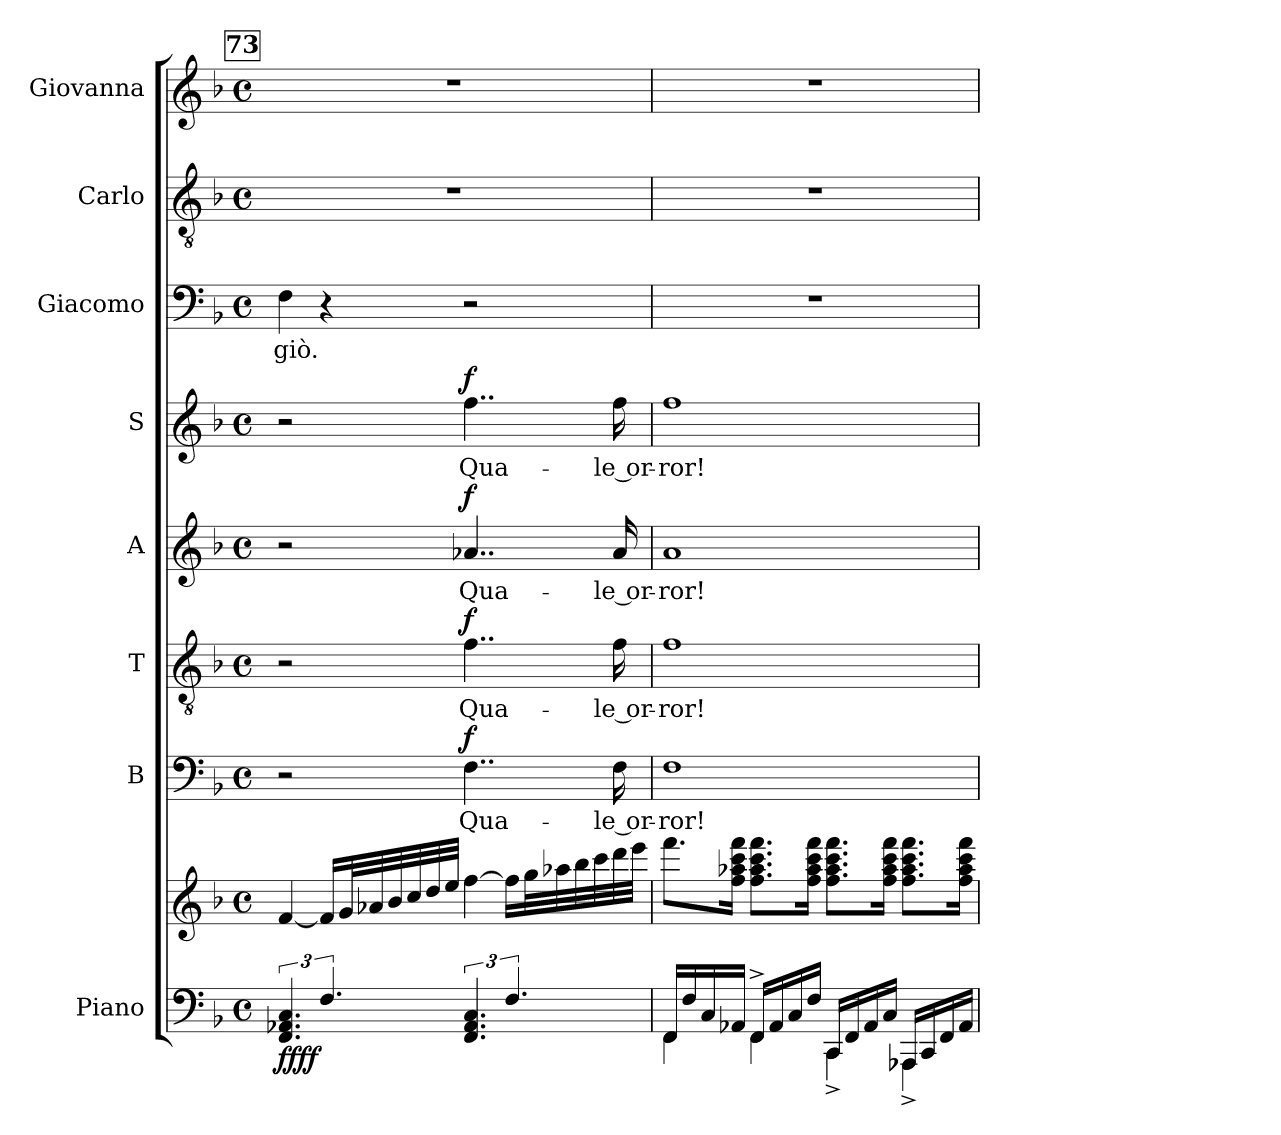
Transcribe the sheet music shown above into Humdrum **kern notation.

**kern	**kern	**dynam	**kern	**text	**dynam	**kern	**text	**dynam	**kern	**text	**dynam	**kern	**text	**dynam	**kern	**text	**kern	**kern
*part8	*part8	*part8	*part7	*part7	*part7	*part6	*part6	*part6	*part5	*part5	*part5	*part4	*part4	*part4	*part3	*part3	*part2	*part1
*staff9	*staff8	*staff8/9	*staff7	*staff7	*staff7	*staff6	*staff6	*staff6	*staff5	*staff5	*staff5	*staff4	*staff4	*staff4	*staff3	*staff3	*staff2	*staff1
*I"Piano	*	*	*I"B	*	*	*I"T	*	*	*I"A	*	*	*I"S	*	*	*I"Giacomo	*	*I"Carlo	*I"Giovanna
*I'Pno	*	*	*I'B	*	*	*I'T	*	*	*I'A	*	*	*I'S	*	*	*	*	*	*
!!LO:LB:g=z
*clefF4	*clefG2	*	*clefF4	*	*	*clefGv2	*	*	*clefG2	*	*	*clefG2	*	*	*clefF4	*	*clefGv2	*clefG2
*k[b-]	*k[b-]	*	*k[b-]	*	*	*k[b-]	*	*	*k[b-]	*	*	*k[b-]	*	*	*k[b-]	*	*k[b-]	*k[b-]
*M4/4	*M4/4	*	*M4/4	*	*	*M4/4	*	*	*M4/4	*	*	*M4/4	*	*	*M4/4	*	*M4/4	*M4/4
*met(c)	*met(c)	*	*met(c)	*	*	*met(c)	*	*	*met(c)	*	*	*met(c)	*	*	*met(c)	*	*met(c)	*met(c)
!!LO:REH:place=s1:a:B:fs=14:t=73
=111	=111	=111	=111	=111	=111	=111	=111	=111	=111	=111	=111	=111	=111	=111	=111	=111	=111	=111
!	!	!LO:DY:b=2	!	!	!	!	!	!	!	!	!	!	!	!	!	!LO:LY:b	!	!
!	!	!LO:DY:n=1:b	!	!	!	!	!	!	!	!	!	!	!	!	!	!	!	!
6.FF/ 6.AA-X/ 6.C/	[4f/	ff ff	2r	.	.	2r	.	.	2r	.	.	2r	.	.	4F\	-giò.	1r	1r
6.F/	16f/LL]	.	.	.	.	.	.	.	.	.	.	.	.	.	4r	.	.	.
.	32g/L	.	.	.	.	.	.	.	.	.	.	.	.	.	.	.	.	.
.	32a-X/	.	.	.	.	.	.	.	.	.	.	.	.	.	.	.	.	.
.	32b-/	.	.	.	.	.	.	.	.	.	.	.	.	.	.	.	.	.
.	32cc/	.	.	.	.	.	.	.	.	.	.	.	.	.	.	.	.	.
.	32dd/	.	.	.	.	.	.	.	.	.	.	.	.	.	.	.	.	.
.	32ee/JJJ	.	.	.	.	.	.	.	.	.	.	.	.	.	.	.	.	.
!	!	!	!	!LO:LY:b	!LO:DY:a	!	!LO:LY:b	!LO:DY:a	!	!LO:LY:b	!LO:DY:a	!	!LO:LY:b	!LO:DY:a	!	!	!	!
6.FF/ 6.AA-/ 6.C/	[4ff\	.	4..F\	Qua-	f	4..f\	Qua-	f	4..a-X/	Qua-	f	4..ff\	Qua-	f	2r	.	.	.
6.F/	16ff\LL]	.	.	.	.	.	.	.	.	.	.	.	.	.	.	.	.	.
.	32gg\L	.	.	.	.	.	.	.	.	.	.	.	.	.	.	.	.	.
.	32aa-X\	.	.	.	.	.	.	.	.	.	.	.	.	.	.	.	.	.
.	32bb-\	.	.	.	.	.	.	.	.	.	.	.	.	.	.	.	.	.
.	32ccc\	.	.	.	.	.	.	.	.	.	.	.	.	.	.	.	.	.
!	!	!	!	!LO:LY:b	!	!	!LO:LY:b	!	!	!LO:LY:b	!	!	!LO:LY:b	!	!	!	!	!
.	32ddd\	.	16F\	-le or-	.	16f\	-le or-	.	16a-/	-le or-	.	16ff\	-le or-	.	.	.	.	.
.	32eee\JJJ	.	.	.	.	.	.	.	.	.	.	.	.	.	.	.	.	.
=112	=112	=112	=112	=112	=112	=112	=112	=112	=112	=112	=112	=112	=112	=112	=112	=112	=112	=112
*^	*	*	*	*	*	*	*	*	*	*	*	*	*	*	*	*	*	*
!	!	!	!	!	!LO:LY:b	!	!	!LO:LY:b	!	!	!LO:LY:b	!	!	!LO:LY:b	!	!	!	!	!
16FF/LL	4FF\	8.fff\L	.	1F	-ror!	.	1f	-ror!	.	1a	-ror!	.	1ff	-ror!	.	1r	.	1r	1r
16F/	.	.	.	.	.	.	.	.	.	.	.	.	.	.	.	.	.	.	.
16C/	.	.	.	.	.	.	.	.	.	.	.	.	.	.	.	.	.	.	.
16AA-X/JJ	.	16ff\ 16aa-X\ 16ccc\ 16fff\Jk	.	.	.	.	.	.	.	.	.	.	.	.	.	.	.	.	.
16FF^/LL	4FF\	8.ff\ 8.aa-\ 8.ccc\ 8.fff\L	.	.	.	.	.	.	.	.	.	.	.	.	.	.	.	.	.
16AA-/	.	.	.	.	.	.	.	.	.	.	.	.	.	.	.	.	.	.	.
16C/	.	.	.	.	.	.	.	.	.	.	.	.	.	.	.	.	.	.	.
16F/JJ	.	16ff\ 16aa-\ 16ccc\ 16fff\Jk	.	.	.	.	.	.	.	.	.	.	.	.	.	.	.	.	.
16CC/LL	4CC^\	8.ff\ 8.aa-\ 8.ccc\ 8.fff\L	.	.	.	.	.	.	.	.	.	.	.	.	.	.	.	.	.
16FF/	.	.	.	.	.	.	.	.	.	.	.	.	.	.	.	.	.	.	.
16AA-/	.	.	.	.	.	.	.	.	.	.	.	.	.	.	.	.	.	.	.
16C/JJ	.	16ff\ 16aa-\ 16ccc\ 16fff\Jk	.	.	.	.	.	.	.	.	.	.	.	.	.	.	.	.	.
16AAA-X/LL	4AAA-^\	8.ff\ 8.aa-\ 8.ccc\ 8.fff\L	.	.	.	.	.	.	.	.	.	.	.	.	.	.	.	.	.
16CC/	.	.	.	.	.	.	.	.	.	.	.	.	.	.	.	.	.	.	.
16FF/	.	.	.	.	.	.	.	.	.	.	.	.	.	.	.	.	.	.	.
16AA-/JJ	.	16ff\ 16aa-\ 16ccc\ 16fff\Jk	.	.	.	.	.	.	.	.	.	.	.	.	.	.	.	.	.
*v	*v	*	*	*	*	*	*	*	*	*	*	*	*	*	*	*	*	*	*
=	=	=	=	=	=	=	=	=	=	=	=	=	=	=	=	=	=	=
*-	*-	*-	*-	*-	*-	*-	*-	*-	*-	*-	*-	*-	*-	*-	*-	*-	*-	*-
